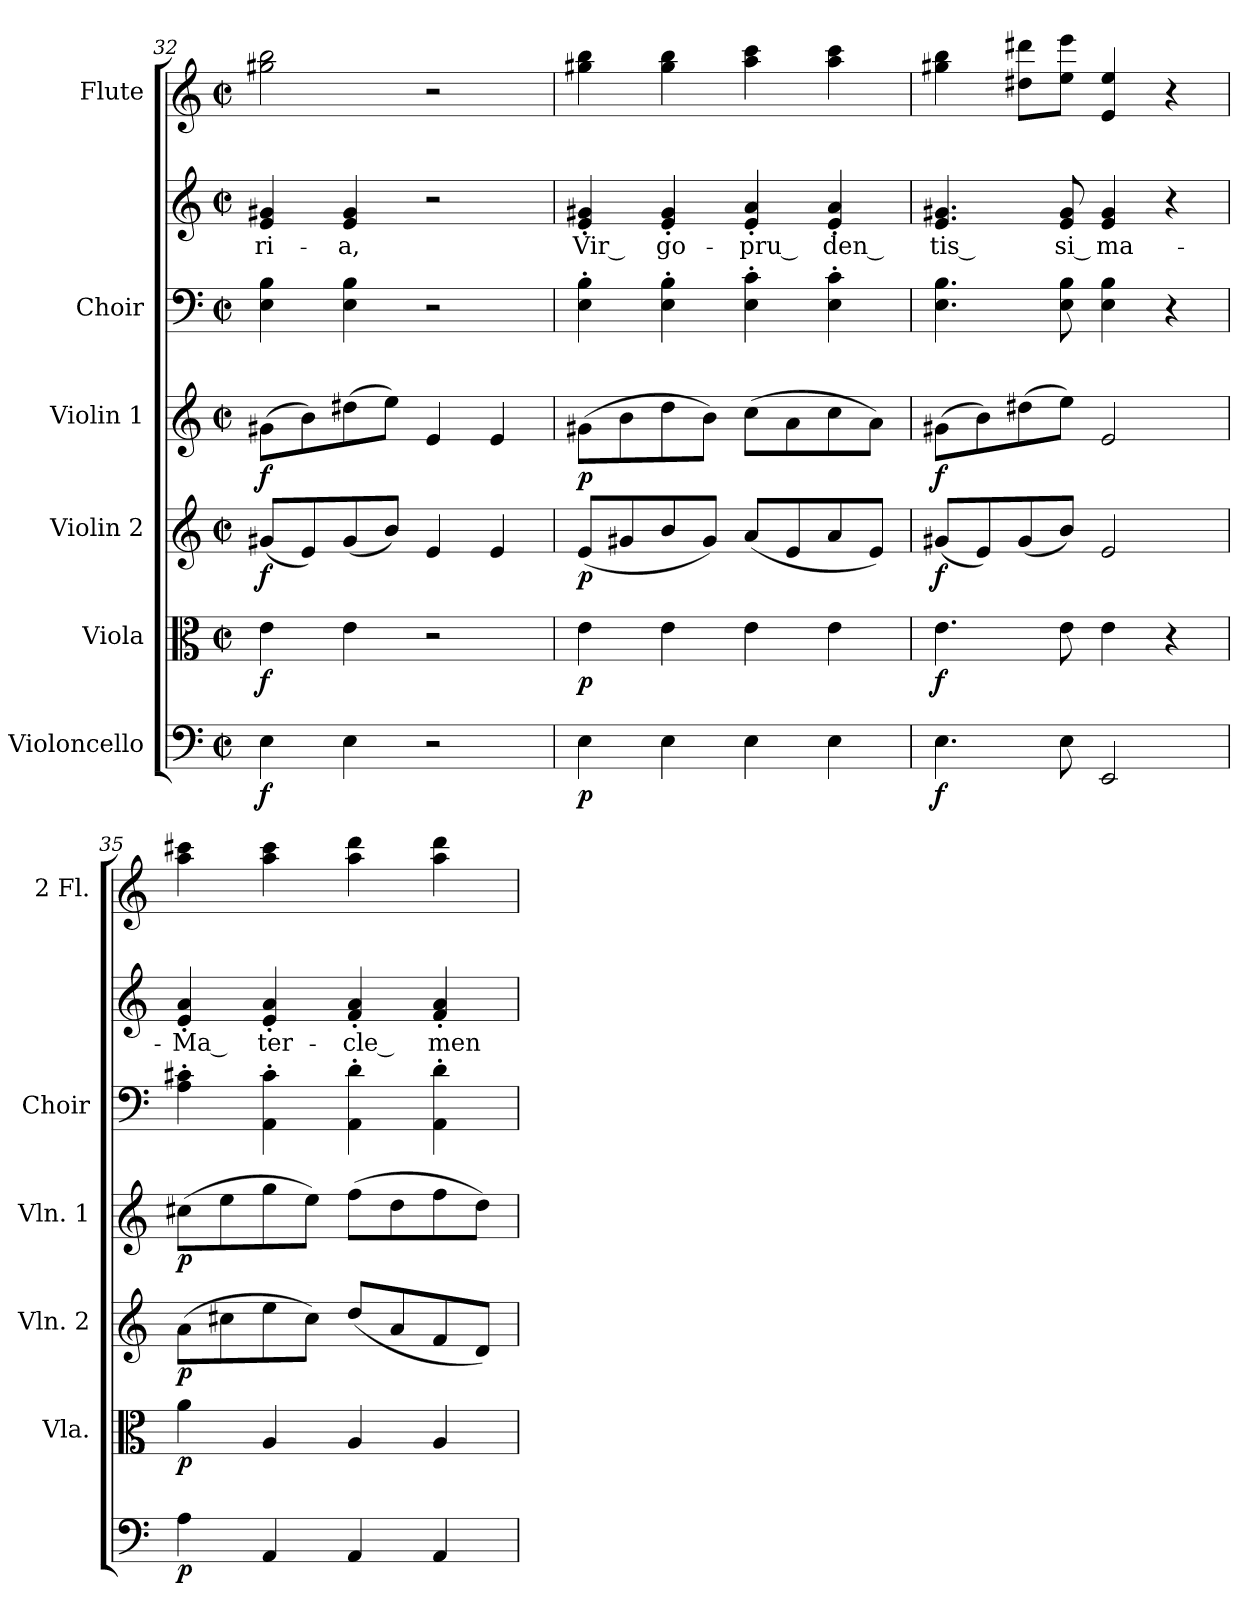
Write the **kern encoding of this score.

**kern	**dynam	**kern	**dynam	**kern	**dynam	**kern	**dynam	**kern	**kern	**text	**kern
*part6	*part6	*part5	*part5	*part4	*part4	*part3	*part3	*part2	*part2	*part2	*part1
*staff7	*staff7	*staff6	*staff6	*staff5	*staff5	*staff4	*staff4	*staff3	*staff2	*staff2	*staff1
*I"Violoncello	*	*I"Viola	*	*I"Violin 2	*	*I"Violin 1	*	*I"Choir	*	*	*I"Flute
*	*	*I'Vla.	*	*I'Vln. 2	*	*I'Vln. 1	*	*I'Choir	*	*	*I'2 Fl.
*clefF4	*	*clefC3	*	*clefG2	*	*clefG2	*	*clefF4	*clefG2	*	*clefG2
*k[]	*	*k[]	*	*k[]	*	*k[]	*	*k[]	*k[]	*	*k[]
*C:	*	*C:	*	*C:	*	*C:	*	*C:	*C:	*	*C:
*M2/2	*	*M2/2	*	*M2/2	*	*M2/2	*	*M2/2	*M2/2	*	*M2/2
*met(c|)	*	*met(c|)	*	*met(c|)	*	*met(c|)	*	*met(c|)	*met(c|)	*	*met(c|)
=32	=32	=32	=32	=32	=32	=32	=32	=32	=32	=32	=32
!	!	!	!	!	!	!	!	!	!	!LO:LY:b:color=#000000	!
4Ei\	f	4ei\	f	(8g#Xi/L	f	(8g#Xi\L	f	4Ei\ 4Bi	4ei/ 4g#Xi	-ri-	2gg#Xi\ 2bbi
.	.	.	.	8ei/)	.	8bi\)	.	.	.	.	.
!	!	!	!	!	!	!	!	!	!	!LO:LY:b:color=#000000	!
4Ei\	.	4ei\	.	(8g#i/	.	(8dd#Xi\	.	4Ei\ 4Bi	4ei/ 4g#i	-a,	.
.	.	.	.	8bi/J)	.	8eei\J)	.	.	.	.	.
2r	.	2r	.	4ei/	.	4ei/	.	2r	2r	.	2r
.	.	.	.	4ei/	.	4ei/	.	.	.	.	.
!!LO:LB:g=z
=33	=33	=33	=33	=33	=33	=33	=33	=33	=33	=33	=33
!	!	!	!	!	!	!	!	!	!	!LO:LY:b:color=#000000	!
4Ei\	p	4ei\	p	(8ei/L	p	(8g#Xi\L	p	4Ei\' 4Bi'	4ei/' 4g#Xi'	Vir --	4gg#Xi\ 4bbi
.	.	.	.	8g#Xi/	.	8bi\	.	.	.	.	.
!	!	!	!	!	!	!	!	!	!	!LO:LY:b:color=#000000	!
4Ei\	.	4ei\	.	8bi/	.	8ddi\	.	4Ei\' 4Bi'	4ei/' 4g#i'	-go-	4gg#i\ 4bbi
.	.	.	.	8g#i/J)	.	8bi\J)	.	.	.	.	.
!	!	!	!	!	!	!	!	!	!	!LO:LY:b:color=#000000	!
4Ei\	.	4ei\	.	(8ai/L	.	(8cci\L	.	4Ei\' 4ci'	4ei/' 4ai'	-pru --	4aai\ 4ccci
.	.	.	.	8ei/	.	8ai\	.	.	.	.	.
!	!	!	!	!	!	!	!	!	!	!LO:LY:b:color=#000000	!
4Ei\	.	4ei\	.	8ai/	.	8cci\	.	4Ei\' 4ci'	4ei/' 4ai'	-den --	4aai\ 4ccci
.	.	.	.	8ei/J)	.	8ai\J)	.	.	.	.	.
=34	=34	=34	=34	=34	=34	=34	=34	=34	=34	=34	=34
!	!	!	!	!	!	!	!	!	!	!LO:LY:b:color=#000000	!
4.Ei\	f	4.ei\	f	(8g#Xi/L	f	(8g#Xi\L	f	4.Ei\ 4.Bi	4.ei/ 4.g#Xi	-tis --	4gg#Xi\ 4bbi
.	.	.	.	8ei/)	.	8bi\)	.	.	.	.	.
.	.	.	.	(8g#i/	.	(8dd#Xi\	.	.	.	.	8dd#Xi\ 8ddd#XiL
!	!	!	!	!	!	!	!	!	!	!LO:LY:b:color=#000000	!
8Ei\	.	8ei\	.	8bi/J)	.	8eei\J)	.	8Ei\ 8Bi	8ei/ 8g#i	-si --	8eei\ 8eeeiJ
!	!	!	!	!	!	!	!	!	!	!LO:LY:b:color=#000000	!
2EEi/	.	4ei\	.	2ei/	.	2ei/	.	4Ei\ 4Bi	4ei/ 4g#i	-ma-	4ei/ 4eei
.	.	4r	.	.	.	.	.	4r	4r	.	4r
=35	=35	=35	=35	=35	=35	=35	=35	=35	=35	=35	=35
!	!	!	!	!	!	!	!	!	!	!LO:LY:b:color=#000000	!
4Ai\	p	4ai\	p	(8ai\L	p	(8cc#Xi\L	p	4Ai\' 4c#Xi'	4ei/' 4ai'	-Ma --	4aai\ 4ccc#Xi
.	.	.	.	8cc#Xi\	.	8eei\	.	.	.	.	.
!	!	!	!	!	!	!	!	!	!	!LO:LY:b:color=#000000	!
4AAi/	.	4Ai/	.	8eei\	.	8ggi\	.	4AAi\' 4c#i'	4ei/' 4ai'	-ter-	4aai\ 4ccc#i
.	.	.	.	8cc#i\J)	.	8eei\J)	.	.	.	.	.
!	!	!	!	!	!	!	!	!	!	!LO:LY:b:color=#000000	!
4AAi/	.	4Ai/	.	(8ddi/L	.	(8ffi\L	.	4AAi\' 4di'	4fi/' 4ai'	-cle --	4aai\ 4dddi
.	.	.	.	8ai/	.	8ddi\	.	.	.	.	.
!	!	!	!	!	!	!	!	!	!	!LO:LY:b:color=#000000	!
4AAi/	.	4Ai/	.	8fi/	.	8ffi\	.	4AAi\' 4di'	4fi/' 4ai'	-men-	4aai\ 4dddi
.	.	.	.	8di/J)	.	8ddi\J)	.	.	.	.	.
=	=	=	=	=	=	=	=	=	=	=	=
*-	*-	*-	*-	*-	*-	*-	*-	*-	*-	*-	*-
